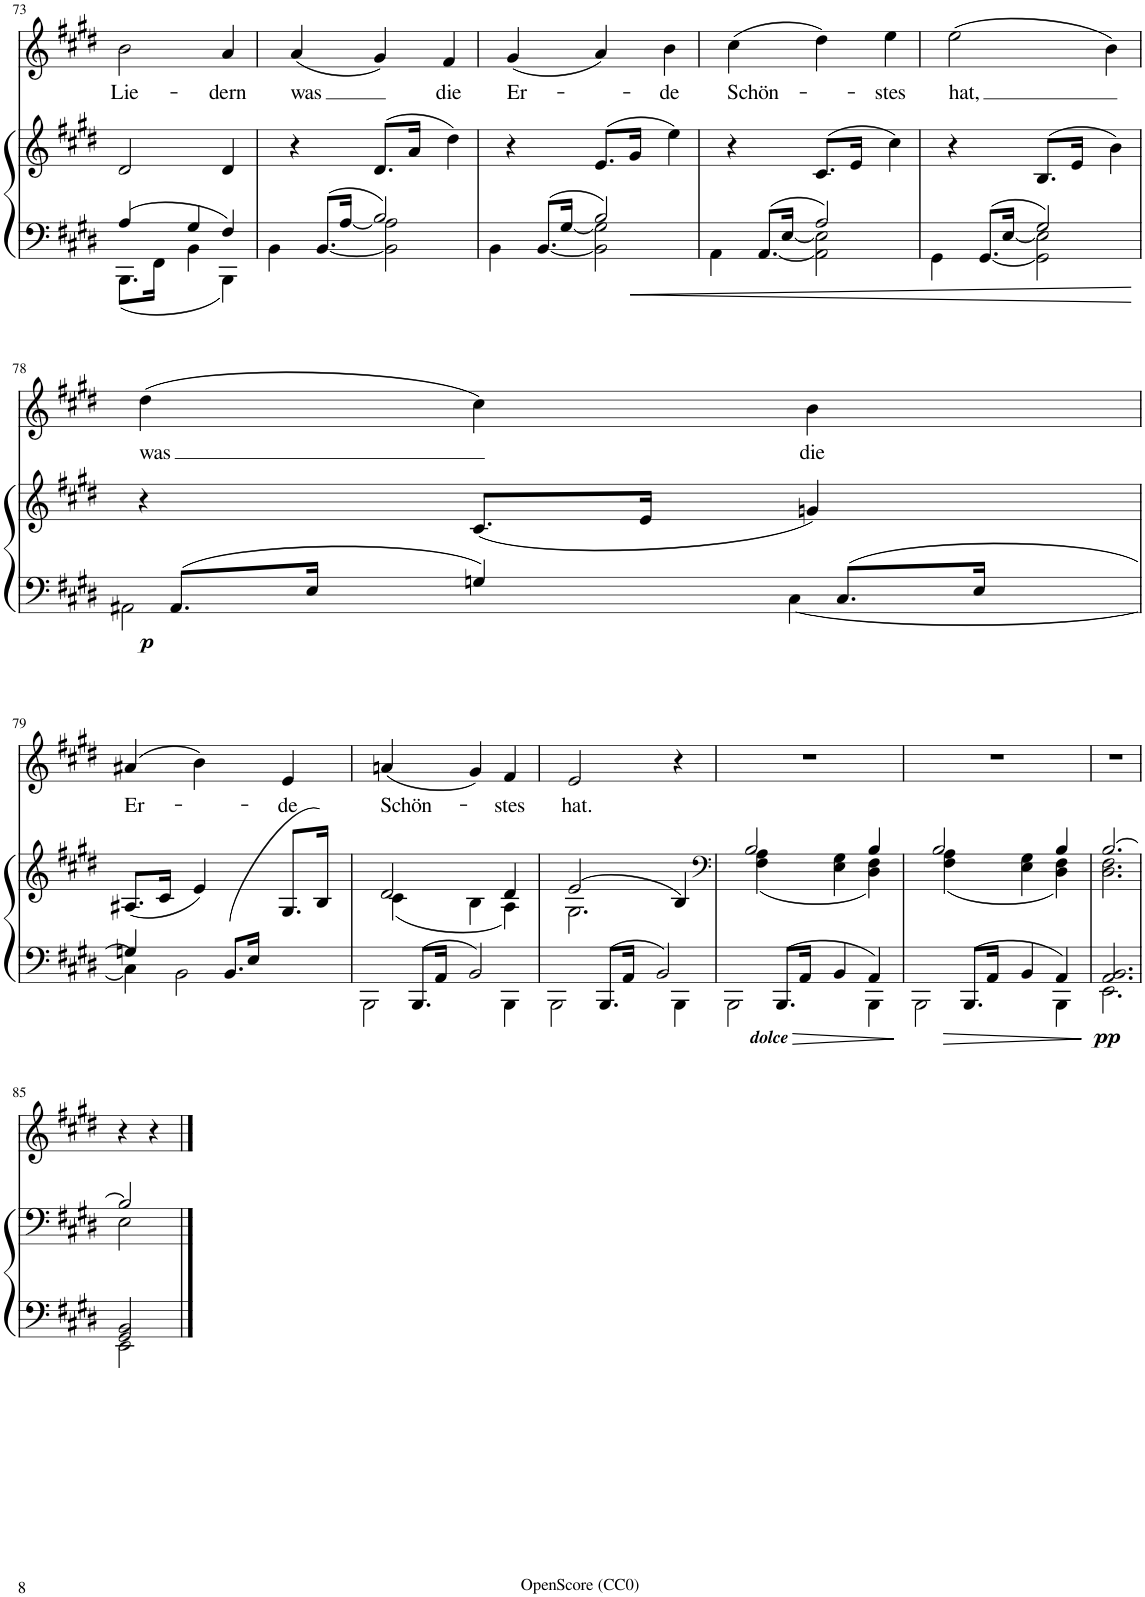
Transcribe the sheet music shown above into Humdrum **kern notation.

**kern	**kern	**dynam	**kern	**text
*part2	*part2	*part2	*part1	*part1
*staff3	*staff2	*staff2/3	*staff1	*staff1
*I"Pianoforte	*	*	*I"Singstimme Voice	*
*I'Pno	*	*	*	*
!!LO:PB:g=z
*clefF4	*clefG2	*	*clefG2	*
*k[f#c#g#d#]	*k[f#c#g#d#]	*	*k[f#c#g#d#]	*
*M3/4	*M3/4	*	*M3/4	*
=73	=73	=73	=73	=73
*^	*	*	*	*
!	!	!	!	!	!LO:LY:b
4A/	8.BBB\L	2d#/	.	2b\	Lie-
.	16FF#\Jk	.	.	.	.
4G#/	4BB\	.	.	.	.
!	!	!	!	!	!LO:LY:b
4F#/	4BBB\	4d#/	.	4a/	-dern
=74	=74	=74	=74	=74	=74
!	!	!	!	!	!LO:LY:b
8.BB/L	[4BB\	4r	.	(4a/	was
[<16A/Jk	.	.	.	.	.
2B/	2BB\] 2A\]	(8.d#/L	.	4g#/)	.
.	.	16a/Jk	.	.	.
!	!	!	!	!	!LO:LY:b
.	.	4dd#\)	.	4f#/	die
=75	=75	=75	=75	=75	=75
!	!	!	!	!	!LO:LY:b
8.BB/L	[4BB\	4r	.	(4g#/	Er-
[<16G#/Jk	.	.	.	.	.
2B/	2BB\] 2G#\]	(8.e/L	.	4a/)	.
.	.	16g#/Jk	.	.	.
!	!	!	!	!	!LO:LY:b
.	.	4ee\)	.	4b\	-de
=76	=76	=76	=76	=76	=76
!	!	!	!	!	!LO:LY:b
8.AA/L	[4AA\	4r	.	(4cc#\	Schön-
[<16E/Jk	.	.	.	.	.
2A/	2AA\] 2E\]	(8.c#/L	.	4dd#\)	.
.	.	16e/Jk	.	.	.
!	!	!	!	!	!LO:LY:b
.	.	4cc#\)	.	4ee\	-stes
=77	=77	=77	=77	=77	=77
!	!	!	!	!	!LO:LY:b
8.GG#/L	[4GG#\	4r	.	(2ee\	hat,
[<16E/Jk	.	.	.	.	.
2G#/	2GG#\] 2E\]	(8.B/L	.	.	.
.	.	16e/Jk	.	.	.
.	.	4b\)	.	4b\)	.
!!LO:LB:g=z
=78	=78	=78	=78	=78	=78
!	!	!	!LO:DY:b=2	!	!LO:LY:b
8.AA#X/L	2AA#\	4r	p	(4dd#\	was
16E/Jk	.	.	.	.	.
4Gn/	.	(<8.c#/L	.	4cc#\)	.
.	.	16e/Jk	.	.	.
!	!	!	!	!	!LO:LY:b
8.C#/L	[4C#\	4gn/)	.	4b\	die
16E/Jk	.	.	.	.	.
!!LO:LB:g=z
=79	=79	=79	=79	=79	=79
*	*	*^	*	*	*
!	!	!	!	!	!	!LO:LY:b
4Gn/	4C#\]	(<8.A#X/L	2ryy	.	(4a#X/	Er-
.	.	16c#/Jk	.	.	.	.
(8.BB/L	2BB\	4e/)	.	.	4b\)	.
16E/Jk	.	.	.	.	.	.
!	!	!	!	!	!	!LO:LY:b
4ryy	.	4ryy	8.G#/L	.	4e/	-de
.	.	.	16B/Jk)	.	.	.
=80	=80	=80	=80	=80	=80	=80
!	!	!	!	!	!	!LO:LY:b
8.BBB/L	2BBB\	2d#/	(4c#\	.	(4an/	Schön-
16AA/Jk	.	.	.	.	.	.
2BB/	.	.	4B\	.	4g#/)	.
!	!	!	!	!	!	!LO:LY:b
.	4BBB\	4d#/	4A\)	.	4f#/	-stes
=81	=81	=81	=81	=81	=81	=81
!	!	!	!	!	!	!LO:LY:b
8.BBB/L	2BBB\	(2e/	2.G#\	.	2e/	hat.
16AA/Jk	.	.	.	.	.	.
2BB/	.	.	.	.	.	.
.	4BBB\	4B/)	.	.	4r	.
=82	=82	=82	=82	=82	=82	=82
*	*	*clefF4	*	*	*	*
!	!	!	!	!LO:DY:b=2	!	!
8.BBB/L	2BBB\	2B/	(4F#\ 4A\	other-dynamics	2.r	.
16AA/Jk	.	.	.	.	.	.
4BB/	.	.	4E\ 4G#\	.	.	.
4AA/	4BBB\	4B/	4D#\ 4F#\)	.	.	.
=83	=83	=83	=83	=83	=83	=83
8.BBB/L	2BBB\	2B/	(4F#\ 4A\	.	2.r	.
16AA/Jk	.	.	.	.	.	.
4BB/	.	.	4E\ 4G#\	.	.	.
4AA/	4BBB\	4B/	4D#\ 4F#\)	.	.	.
=84	=84	=84	=84	=84	=84	=84
!	!	!	!	!LO:DY:b=2	!	!
2.AA/ 2.BB/	2.EE\	[2.B/	2.D#\ 2.F#\	pp	2.r	.
!!LO:LB:g=z
=85	=85	=85	=85	=85	=85	=85
2GG#/ 2BB/	2EE\	2B/]	2E\	.	4r	.
.	.	.	.	.	4r	.
*v	*v	*	*	*	*	*
*	*v	*v	*	*	*
==	==	==	==	==
*-	*-	*-	*-	*-
